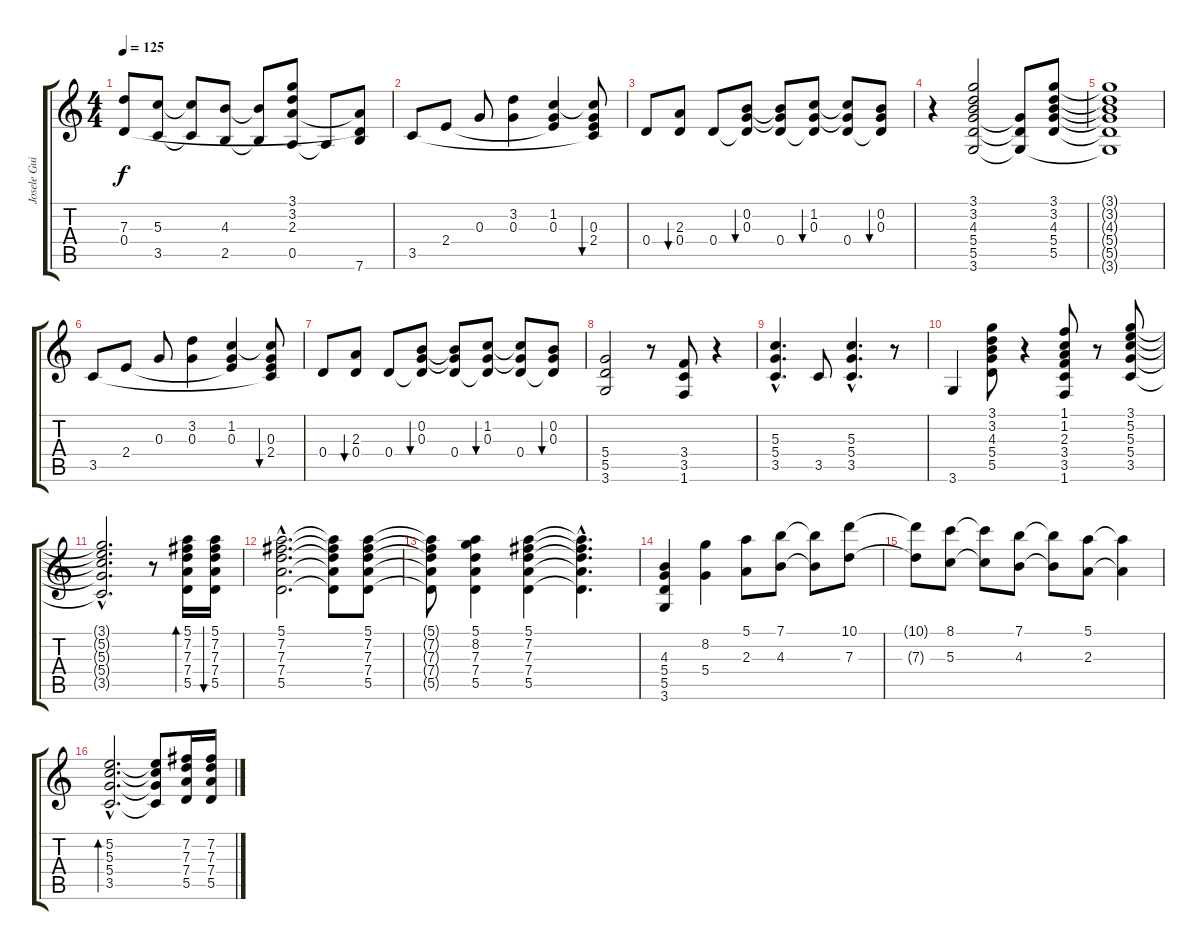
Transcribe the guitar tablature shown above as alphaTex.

\track ("Josele Guitarra" "Josele Gui") {instrument acousticguitarsteel}
\staff {score tabs}
\tuning (E4 B3 G3 D3 A2 E2) {hide}
\ts (4 4)
\tempo 125
\clef g2
\ks c
(7.3{t} 0.4{t}).8{dy f} (5.3 3.5).8 (5.3{t} 3.5{t}).8 (4.3 2.5).8 (4.3{t} 2.5{t}).8 (3.1{t} 3.2{t} 2.3 0.5).8 0.5{t}.8 (2.3{t} 0.4{t} 7.6{t}).8 |
3.5.8{volume 9 instrument acousticguitarsteel} 2.4.8 0.3.8 (3.2 0.3).4 (1.2 0.3 2.4{t}).4 (1.2{t} 0.3 2.4 3.5{t}).8{bu 60} |
0.4.8 (2.3 0.4).8{bu 60} 0.4.8 (0.2 0.3 0.4{t}).8{bu 60} (0.2{t} 0.3{t} 0.4).8 (1.2 0.3 0.4{t}).8{bu 60} (1.2{t} 0.3{t} 0.4).8 (0.2 0.3 0.4{t}).8{bu 60} |
r.4 (3.1 3.2 4.3 5.4 5.5 3.6).2{volume 10} (5.4{t} 5.5{t} 3.6{t}).8 (3.1 3.2 4.3 5.4 5.5).8 |
(3.1{t} 3.2{t} 4.3{t} 5.4{t} 5.5{t} 3.6{t}).1 |
3.5.8{volume 9} 2.4.8 0.3.8 (3.2 0.3).4 (1.2 0.3 2.4{t}).4 (1.2{t} 0.3 2.4 3.5{t}).8{bu 60} |
0.4.8 (2.3 0.4).8{bu 60} 0.4.8 (0.2 0.3 0.4{t}).8{bu 60} (0.2{t} 0.3{t} 0.4).8 (1.2 0.3 0.4{t}).8{bu 60} (1.2{t} 0.3{t} 0.4).8 (0.2 0.3 0.4{t}).8{bu 60} |
(5.4 5.5 3.6).2{volume 9 instrument overdrivenguitar} r.8 (3.4 3.5 1.6).8 r.4 |
(5.3{hac} 5.4{hac} 3.5{hac}).4{d} 3.5.8 (5.3{hac} 5.4{hac} 3.5{hac}).4{d} r.8 |
3.6.4{volume 9 instrument acousticguitarsteel} (3.1 3.2 4.3 5.4 5.5).8 r.4 (1.1 1.2 2.3 3.4 3.5 1.6).8 r.8 (3.1 5.2 5.3 5.4 3.5).8 |
(3.1{hac t} 5.2{hac t} 5.3{hac t} 5.4{hac t} 3.5{hac t}).2{d} r.8 (5.1 7.2 7.3 7.4 5.5).16{bd 60} (5.1 7.2 7.3 7.4 5.5).16{bu 60} |
(5.1{hac} 7.2{hac} 7.3{hac} 7.4{hac} 5.5{hac}).2{d} (5.1{t} 7.2{t} 7.3{t} 7.4{t} 5.5{t}).8 (5.1 7.2 7.3 7.4 5.5).8 |
(5.1{t} 7.2{t} 7.3{t} 7.4{t} 5.5{t}).8 (5.1 8.2 7.3 7.4 5.5).4 (5.1 7.2 7.3 7.4 5.5).4 (5.1{hac t} 7.2{hac t} 7.3{hac t} 7.4{hac t} 5.5{hac t}).4{d} |
(4.3 5.4 5.5 3.6).4{volume 9} (8.2 5.4).4{volume 10} (5.1 2.3).8 (7.1 4.3).8 (7.1{t} 4.3{t}).8 (10.1 7.3).8 |
(10.1{t} 7.3{t}).8 (8.1 5.3).8 (8.1{t} 5.3{t}).8 (7.1 4.3).8 (7.1{t} 4.3{t}).8 (5.1 2.3).8 (5.1{t} 2.3{t}).4 |
(5.2{hac} 5.3{hac} 5.4{hac} 3.5{hac}).2{d bd 480} (5.2{t} 5.3{t} 5.4{t} 3.5{t}).8 (7.2 7.3 7.4 5.5).16 (7.2 7.3 7.4 5.5).16
